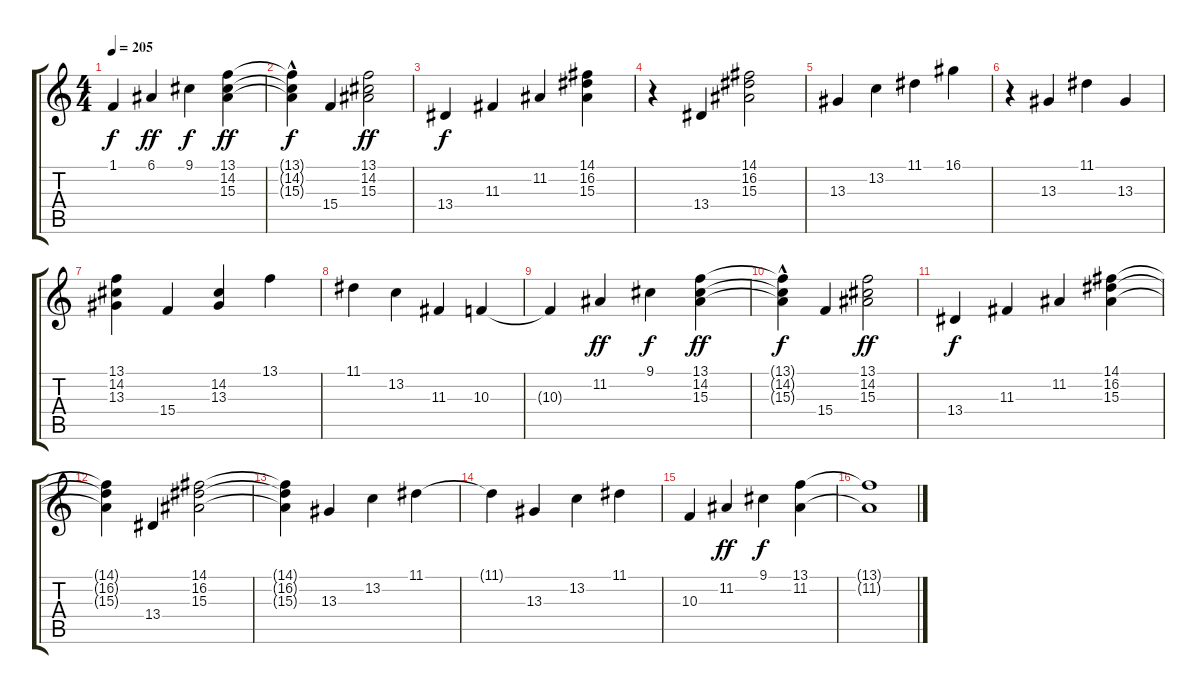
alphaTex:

\track "" {instrument acousticgrandpiano}
\staff {score tabs}
\tuning (E4 B3 G3 D3 A2 E2) {hide}
\ts (4 4)
\tempo 205
\clef g2
\ks c
1.1.4{dy f} 6.1.4{dy ff} 9.1.4{dy f} (13.1 14.2 15.3).4{dy ff} |
(13.1{hac t} 14.2{hac t} 15.3{hac t}).4{dy f} 15.4.4 (13.1 14.2 15.3).2{dy ff} |
13.4.4{dy f} 11.3.4 11.2.4 (14.1 16.2 15.3).4 |
r.4 13.4.4 (14.1 16.2 15.3).2 |
13.3.4 13.2.4 11.1.4 16.1.4 |
r.4 13.3.4 11.1.4 13.3.4 |
(13.1 14.2 13.3).4 15.4.4 (14.2 13.3).4 13.1.4 |
11.1.4 13.2.4 11.3.4 10.3.4 |
10.3{t}.4 11.2.4{dy ff} 9.1.4{dy f} (13.1 14.2 15.3).4{dy ff} |
(13.1{hac t} 14.2{hac t} 15.3{hac t}).4{dy f} 15.4.4 (13.1 14.2 15.3).2{dy ff} |
13.4.4{dy f} 11.3.4 11.2.4 (14.1 16.2 15.3).4 |
(14.1{t} 16.2{t} 15.3{t}).4 13.4.4 (14.1 16.2 15.3).2 |
(14.1{t} 16.2{t} 15.3{t}).4 13.3.4 13.2.4 11.1.4 |
11.1{t}.4 13.3.4 13.2.4 11.1.4 |
10.3.4 11.2.4{dy ff} 9.1.4{dy f} (13.1 11.2).4 |
(13.1{t} 11.2{t}).1
